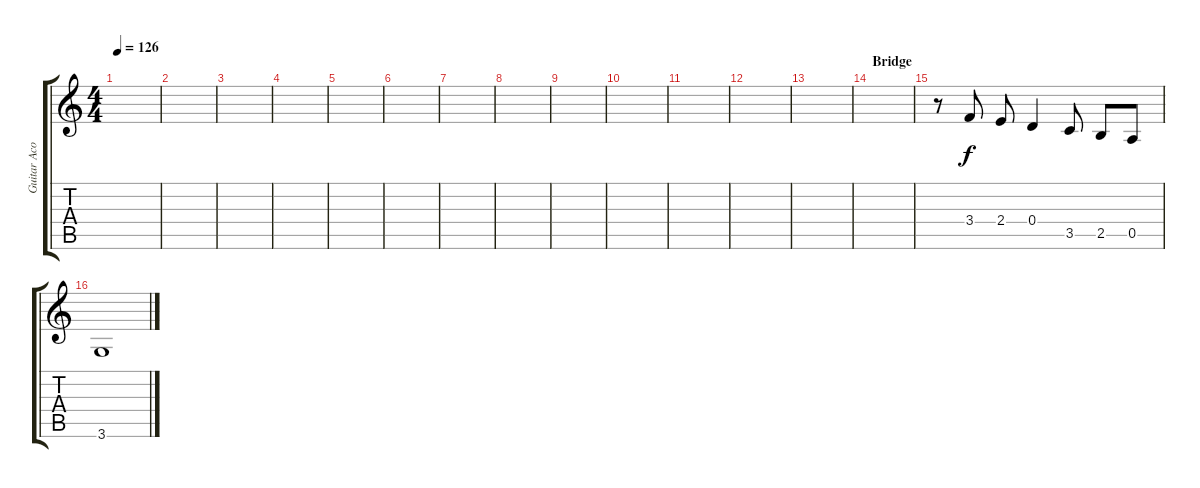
\track ("Guitar Acoustic 2" "Guitar Aco") {instrument acousticguitarsteel}
\staff {score tabs}
\tuning (E4 B3 G3 D3 A2 E2) {hide}
\ts (4 4)
\tempo 126
\clef g2
\ks c
|
|
|
|
|
|
|
|
|
|
|
|
|
\section ("" "Bridge")
|
r.8 3.4.8 2.4.8 0.4.4 3.5.8 2.5.8 0.5.8 |
3.6.1
